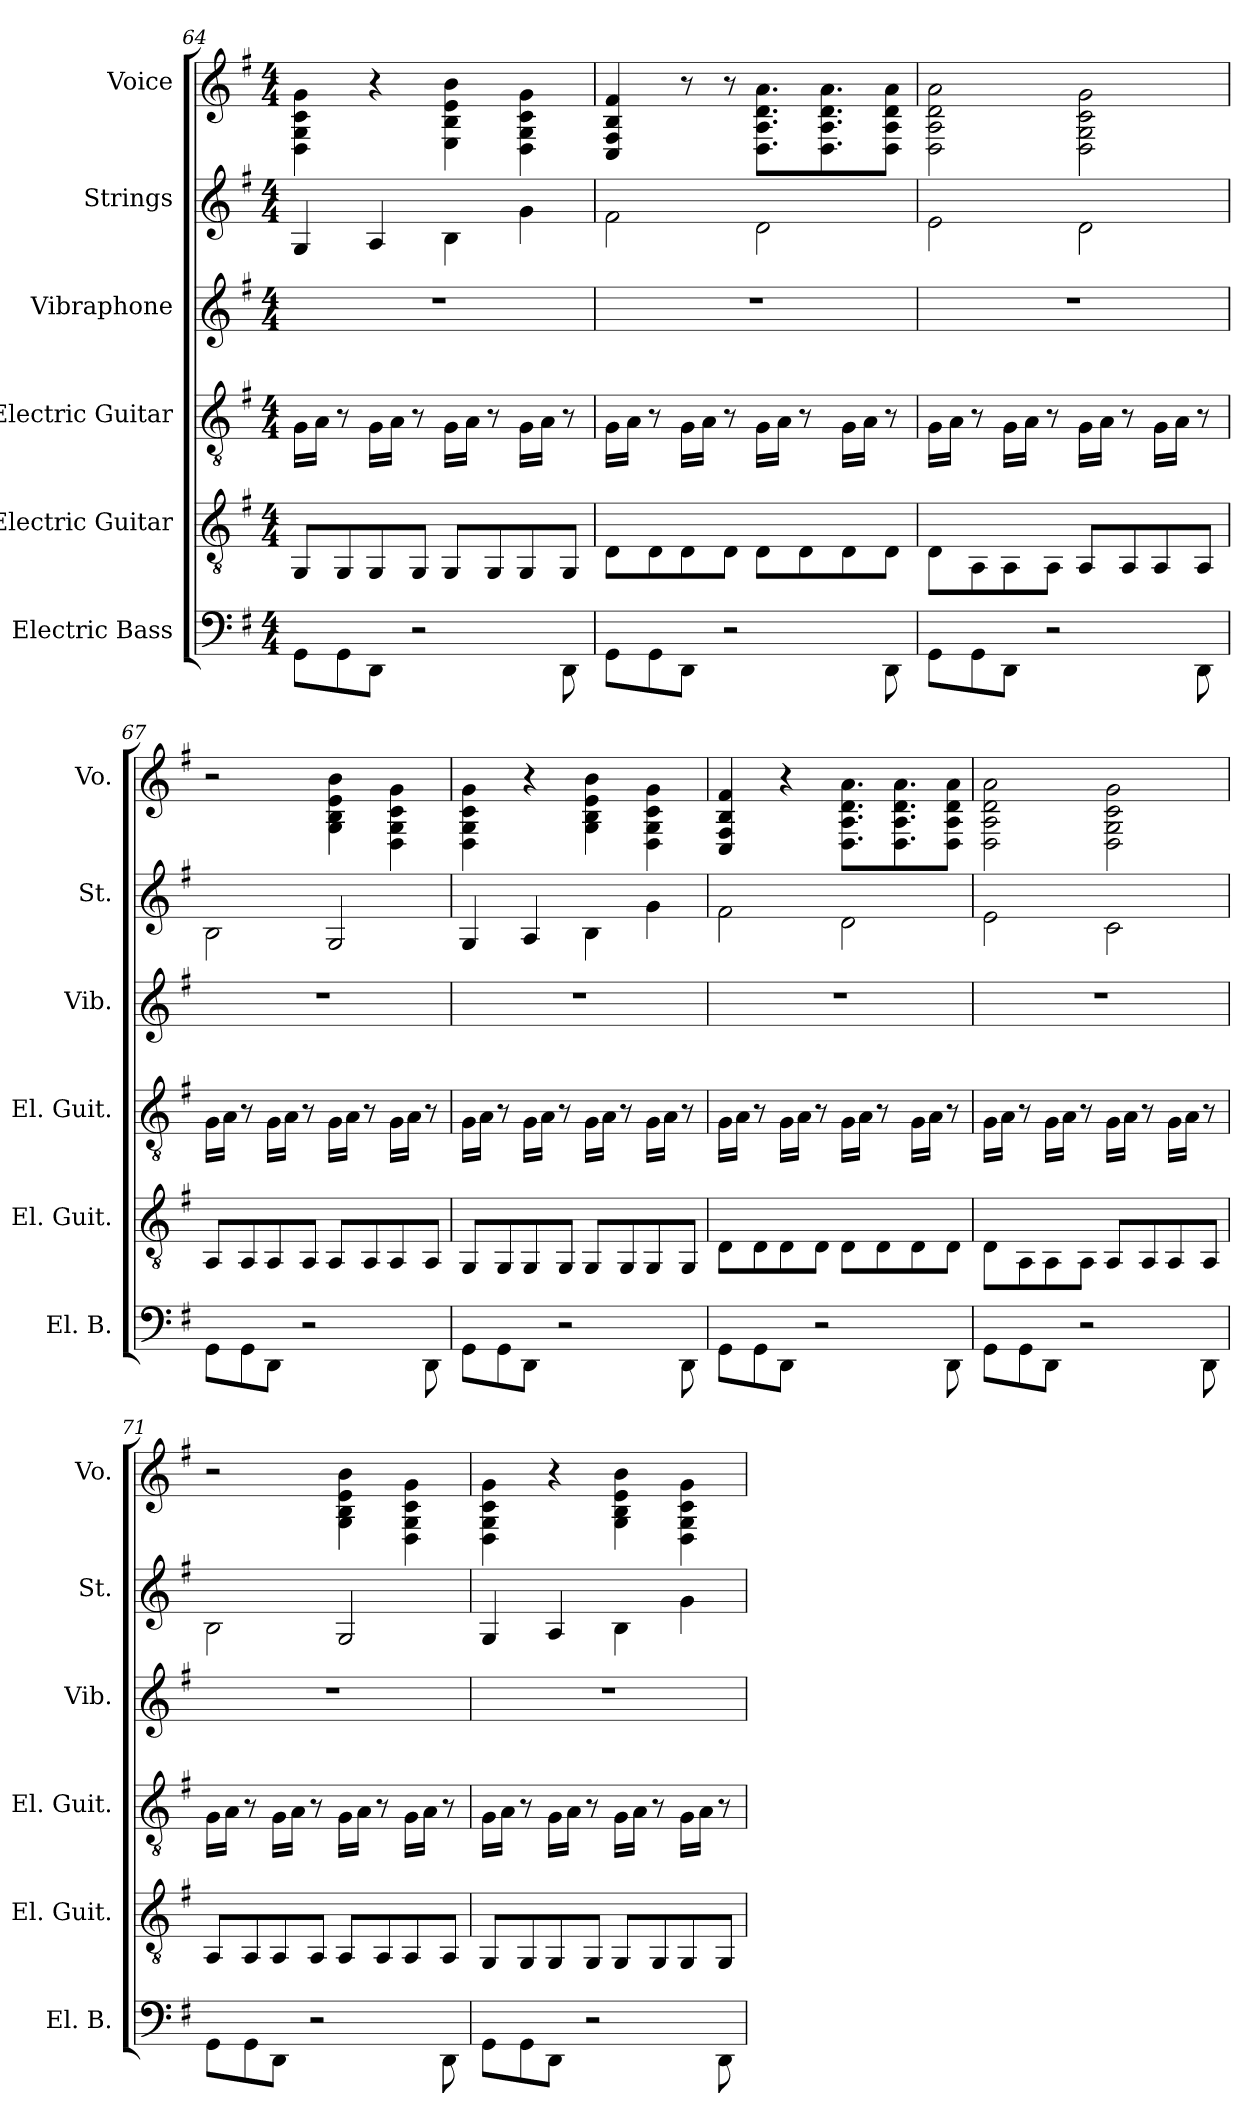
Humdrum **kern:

**kern	**kern	**kern	**kern	**kern	**kern
*part6	*part5	*part4	*part3	*part2	*part1
*staff6	*staff5	*staff4	*staff3	*staff2	*staff1
*I"Electric Bass	*I"Electric Guitar	*I"Electric Guitar	*I"Vibraphone	*I"Strings	*I"Voice
*I'El. B.	*I'El. Guit.	*I'El. Guit.	*I'Vib.	*I'St.	*I'Vo.
*clefF4	*clefGv2	*clefGv2	*clefG2	*clefG2	*clefG2
*k[f#]	*k[f#]	*k[f#]	*k[f#]	*k[f#]	*k[f#]
*M4/4	*M4/4	*M4/4	*M4/4	*M4/4	*M4/4
=64	=64	=64	=64	=64	=64
8GG\L	8GG/L	16G\LL	1r	4G/	4D\ 4G\ 4c\ 4g\
.	.	16A\JJ	.	.	.
8GG\	8GG/	8r	.	.	.
8DD\J	8GG/	16G\LL	.	4A/	4r
.	.	16A\JJ	.	.	.
2r	8GG/J	8r	.	.	.
.	8GG/L	16G\LL	.	4B\	4E\ 4B\ 4e\ 4b\
.	.	16A\JJ	.	.	.
.	8GG/	8r	.	.	.
.	8GG/	16G\LL	.	4g\	4D\ 4G\ 4c\ 4g\
.	.	16A\JJ	.	.	.
8DD\	8GG/J	8r	.	.	.
=65	=65	=65	=65	=65	=65
8GG\L	8D\L	16G\LL	1r	2f#\	4C/ 4F#/ 4B/ 4f#/
.	.	16A\JJ	.	.	.
8GG\	8D\	8r	.	.	.
8DD\J	8D\	16G\LL	.	.	8r
.	.	16A\JJ	.	.	.
2r	8D\J	8r	.	.	8r
.	8D\L	16G\LL	.	2d\	8.D\ 8.A\ 8.d\ 8.a\L
.	.	16A\JJ	.	.	.
.	8D\	8r	.	.	.
.	.	.	.	.	8.D\ 8.A\ 8.d\ 8.a\
.	8D\	16G\LL	.	.	.
.	.	16A\JJ	.	.	.
8DD\	8D\J	8r	.	.	8D\ 8A\ 8d\ 8a\J
!!LO:LB:g=z
=66	=66	=66	=66	=66	=66
8GG\L	8D\L	16G\LL	1r	2e\	2D\ 2A\ 2d\ 2a\
.	.	16A\JJ	.	.	.
8GG\	8AA\	8r	.	.	.
8DD\J	8AA\	16G\LL	.	.	.
.	.	16A\JJ	.	.	.
2r	8AA\J	8r	.	.	.
.	8AA/L	16G\LL	.	2d\	2D\ 2G\ 2c\ 2g\
.	.	16A\JJ	.	.	.
.	8AA/	8r	.	.	.
.	8AA/	16G\LL	.	.	.
.	.	16A\JJ	.	.	.
8DD\	8AA/J	8r	.	.	.
=67	=67	=67	=67	=67	=67
8GG\L	8AA/L	16G\LL	1r	2B\	2r
.	.	16A\JJ	.	.	.
8GG\	8AA/	8r	.	.	.
8DD\J	8AA/	16G\LL	.	.	.
.	.	16A\JJ	.	.	.
2r	8AA/J	8r	.	.	.
.	8AA/L	16G\LL	.	2G/	4G\ 4B\ 4e\ 4b\
.	.	16A\JJ	.	.	.
.	8AA/	8r	.	.	.
.	8AA/	16G\LL	.	.	4D\ 4G\ 4c\ 4g\
.	.	16A\JJ	.	.	.
8DD\	8AA/J	8r	.	.	.
=68	=68	=68	=68	=68	=68
8GG\L	8GG/L	16G\LL	1r	4G/	4D\ 4G\ 4c\ 4g\
.	.	16A\JJ	.	.	.
8GG\	8GG/	8r	.	.	.
8DD\J	8GG/	16G\LL	.	4A/	4r
.	.	16A\JJ	.	.	.
2r	8GG/J	8r	.	.	.
.	8GG/L	16G\LL	.	4B\	4G\ 4B\ 4e\ 4b\
.	.	16A\JJ	.	.	.
.	8GG/	8r	.	.	.
.	8GG/	16G\LL	.	4g\	4D\ 4G\ 4c\ 4g\
.	.	16A\JJ	.	.	.
8DD\	8GG/J	8r	.	.	.
!!LO:PB:g=z
=69	=69	=69	=69	=69	=69
8GG\L	8D\L	16G\LL	1r	2f#\	4C/ 4F#/ 4B/ 4f#/
.	.	16A\JJ	.	.	.
8GG\	8D\	8r	.	.	.
8DD\J	8D\	16G\LL	.	.	4r
.	.	16A\JJ	.	.	.
2r	8D\J	8r	.	.	.
.	8D\L	16G\LL	.	2d\	8.D\ 8.A\ 8.d\ 8.a\L
.	.	16A\JJ	.	.	.
.	8D\	8r	.	.	.
.	.	.	.	.	8.D\ 8.A\ 8.d\ 8.a\
.	8D\	16G\LL	.	.	.
.	.	16A\JJ	.	.	.
8DD\	8D\J	8r	.	.	8D\ 8A\ 8d\ 8a\J
=70	=70	=70	=70	=70	=70
8GG\L	8D\L	16G\LL	1r	2e\	2D\ 2A\ 2d\ 2a\
.	.	16A\JJ	.	.	.
8GG\	8AA\	8r	.	.	.
8DD\J	8AA\	16G\LL	.	.	.
.	.	16A\JJ	.	.	.
2r	8AA\J	8r	.	.	.
.	8AA/L	16G\LL	.	2c\	2D\ 2G\ 2c\ 2g\
.	.	16A\JJ	.	.	.
.	8AA/	8r	.	.	.
.	8AA/	16G\LL	.	.	.
.	.	16A\JJ	.	.	.
8DD\	8AA/J	8r	.	.	.
=71	=71	=71	=71	=71	=71
8GG\L	8AA/L	16G\LL	1r	2B\	2r
.	.	16A\JJ	.	.	.
8GG\	8AA/	8r	.	.	.
8DD\J	8AA/	16G\LL	.	.	.
.	.	16A\JJ	.	.	.
2r	8AA/J	8r	.	.	.
.	8AA/L	16G\LL	.	2G/	4G\ 4B\ 4e\ 4b\
.	.	16A\JJ	.	.	.
.	8AA/	8r	.	.	.
.	8AA/	16G\LL	.	.	4D\ 4G\ 4c\ 4g\
.	.	16A\JJ	.	.	.
8DD\	8AA/J	8r	.	.	.
!!LO:LB:g=z
=72	=72	=72	=72	=72	=72
8GG\L	8GG/L	16G\LL	1r	4G/	4D\ 4G\ 4c\ 4g\
.	.	16A\JJ	.	.	.
8GG\	8GG/	8r	.	.	.
8DD\J	8GG/	16G\LL	.	4A/	4r
.	.	16A\JJ	.	.	.
2r	8GG/J	8r	.	.	.
.	8GG/L	16G\LL	.	4B\	4G\ 4B\ 4e\ 4b\
.	.	16A\JJ	.	.	.
.	8GG/	8r	.	.	.
.	8GG/	16G\LL	.	4g\	4D\ 4G\ 4c\ 4g\
.	.	16A\JJ	.	.	.
8DD\	8GG/J	8r	.	.	.
=	=	=	=	=	=
*-	*-	*-	*-	*-	*-
